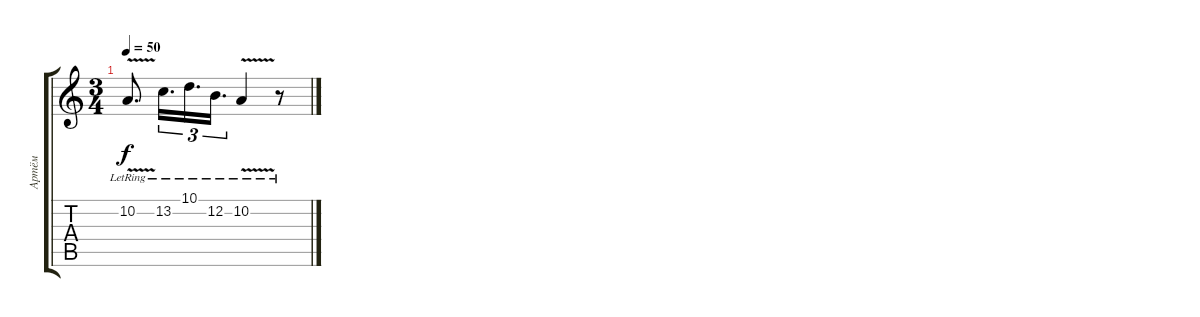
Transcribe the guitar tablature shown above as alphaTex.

\track ("Артём" "Артём") {instrument piccolo}
\staff {score tabs}
\tuning (E4 B3 G3 D3 A2 E2) {hide}
\ts (3 4)
\tempo 50
\clef g2
\ks c
10.2{v lr}.8{d dy f} 13.2{lr}.16{d tu (3 2)} 10.1{lr}.16{d tu (3 2)} 12.2{lr}.16{d tu (3 2)} 10.2{v lr}.4 r.8
